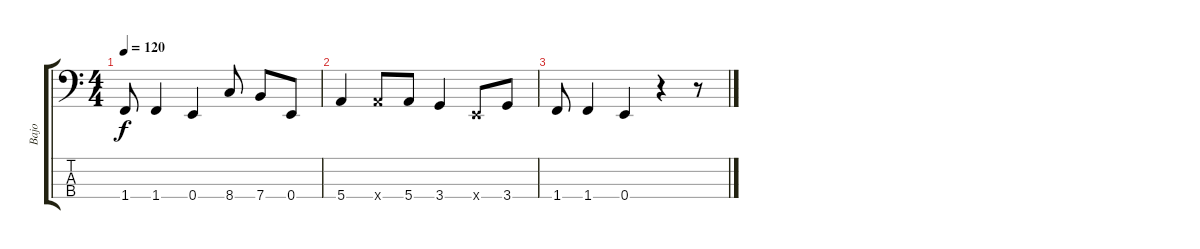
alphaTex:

\track ("Bajo" "Bajo") {instrument electricbasspick}
\staff {score tabs}
\tuning (G2 D2 A1 E1) {hide}
\ts (4 4)
\tempo 120
\clef f4
\ks c
1.4.8{dy f} 1.4.4 0.4.4 8.4.8 7.4.8 0.4.8 |
5.4.4 5.4{x}.8 5.4.8 3.4.4 0.4{x}.8 3.4.8 |
1.4.8 1.4.4 0.4.4 r.4 r.8
